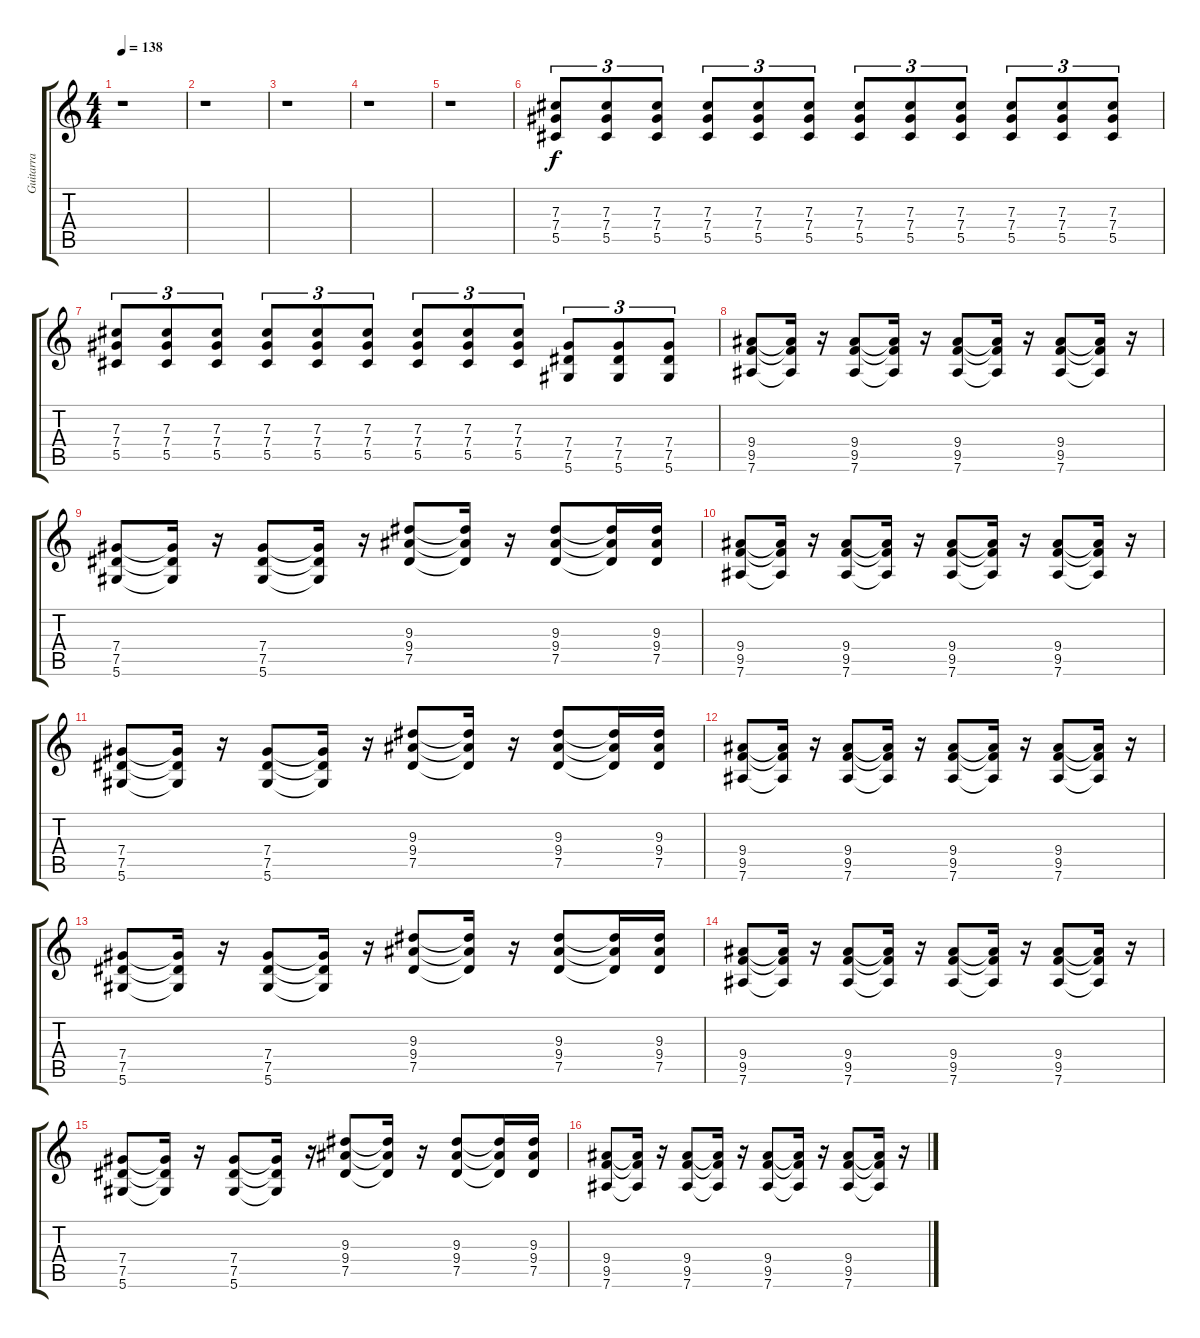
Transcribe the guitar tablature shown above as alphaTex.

\track ("Guitarra" "Guitarra") {instrument overdrivenguitar}
\staff {score tabs}
\tuning (Eb4 Bb3 Gb3 Db3 Ab2 Eb2) {hide}
\ts (4 4)
\tempo 138
\clef g2
\ks c
r.1{dy f} |
r.1 |
r.1 |
r.1 |
r.1 |
(7.3 7.4 5.5).8{tu (3 2)} (7.3 7.4 5.5).8{tu (3 2)} (7.3 7.4 5.5).8{tu (3 2)} (7.3 7.4 5.5).8{tu (3 2)} (7.3 7.4 5.5).8{tu (3 2)} (7.3 7.4 5.5).8{tu (3 2)} (7.3 7.4 5.5).8{tu (3 2)} (7.3 7.4 5.5).8{tu (3 2)} (7.3 7.4 5.5).8{tu (3 2)} (7.3 7.4 5.5).8{tu (3 2)} (7.3 7.4 5.5).8{tu (3 2)} (7.3 7.4 5.5).8{tu (3 2)} |
(7.3 7.4 5.5).8{tu (3 2)} (7.3 7.4 5.5).8{tu (3 2)} (7.3 7.4 5.5).8{tu (3 2)} (7.3 7.4 5.5).8{tu (3 2)} (7.3 7.4 5.5).8{tu (3 2)} (7.3 7.4 5.5).8{tu (3 2)} (7.3 7.4 5.5).8{tu (3 2)} (7.3 7.4 5.5).8{tu (3 2)} (7.3 7.4 5.5).8{tu (3 2)} (7.4 7.5 5.6).8{tu (3 2)} (7.4 7.5 5.6).8{tu (3 2)} (7.4 7.5 5.6).8{tu (3 2)} |
(9.4 9.5 7.6).8 (9.4{t} 9.5{t} 7.6{t}).16 r.16 (9.4 9.5 7.6).8 (9.4{t} 9.5{t} 7.6{t}).16 r.16 (9.4 9.5 7.6).8 (9.4{t} 9.5{t} 7.6{t}).16 r.16 (9.4 9.5 7.6).8 (9.4{t} 9.5{t} 7.6{t}).16 r.16 |
(7.4 7.5 5.6).8 (7.4{t} 7.5{t} 5.6{t}).16 r.16 (7.4 7.5 5.6).8 (7.4{t} 7.5{t} 5.6{t}).16 r.16 (9.3 9.4 7.5).8 (9.3{t} 9.4{t} 7.5{t}).16 r.16 (9.3 9.4 7.5).8 (9.3{t} 9.4{t} 7.5{t}).16 (9.3 9.4 7.5).16 |
(9.4 9.5 7.6).8 (9.4{t} 9.5{t} 7.6{t}).16 r.16 (9.4 9.5 7.6).8 (9.4{t} 9.5{t} 7.6{t}).16 r.16 (9.4 9.5 7.6).8 (9.4{t} 9.5{t} 7.6{t}).16 r.16 (9.4 9.5 7.6).8 (9.4{t} 9.5{t} 7.6{t}).16 r.16 |
(7.4 7.5 5.6).8 (7.4{t} 7.5{t} 5.6{t}).16 r.16 (7.4 7.5 5.6).8 (7.4{t} 7.5{t} 5.6{t}).16 r.16 (9.3 9.4 7.5).8 (9.3{t} 9.4{t} 7.5{t}).16 r.16 (9.3 9.4 7.5).8 (9.3{t} 9.4{t} 7.5{t}).16 (9.3 9.4 7.5).16 |
(9.4 9.5 7.6).8 (9.4{t} 9.5{t} 7.6{t}).16 r.16 (9.4 9.5 7.6).8 (9.4{t} 9.5{t} 7.6{t}).16 r.16 (9.4 9.5 7.6).8 (9.4{t} 9.5{t} 7.6{t}).16 r.16 (9.4 9.5 7.6).8 (9.4{t} 9.5{t} 7.6{t}).16 r.16 |
(7.4 7.5 5.6).8 (7.4{t} 7.5{t} 5.6{t}).16 r.16 (7.4 7.5 5.6).8 (7.4{t} 7.5{t} 5.6{t}).16 r.16 (9.3 9.4 7.5).8 (9.3{t} 9.4{t} 7.5{t}).16 r.16 (9.3 9.4 7.5).8 (9.3{t} 9.4{t} 7.5{t}).16 (9.3 9.4 7.5).16 |
(9.4 9.5 7.6).8 (9.4{t} 9.5{t} 7.6{t}).16 r.16 (9.4 9.5 7.6).8 (9.4{t} 9.5{t} 7.6{t}).16 r.16 (9.4 9.5 7.6).8 (9.4{t} 9.5{t} 7.6{t}).16 r.16 (9.4 9.5 7.6).8 (9.4{t} 9.5{t} 7.6{t}).16 r.16 |
(7.4 7.5 5.6).8 (7.4{t} 7.5{t} 5.6{t}).16 r.16 (7.4 7.5 5.6).8 (7.4{t} 7.5{t} 5.6{t}).16 r.16 (9.3 9.4 7.5).8 (9.3{t} 9.4{t} 7.5{t}).16 r.16 (9.3 9.4 7.5).8 (9.3{t} 9.4{t} 7.5{t}).16 (9.3 9.4 7.5).16 |
(9.4 9.5 7.6).8 (9.4{t} 9.5{t} 7.6{t}).16 r.16 (9.4 9.5 7.6).8 (9.4{t} 9.5{t} 7.6{t}).16 r.16 (9.4 9.5 7.6).8 (9.4{t} 9.5{t} 7.6{t}).16 r.16 (9.4 9.5 7.6).8 (9.4{t} 9.5{t} 7.6{t}).16 r.16
